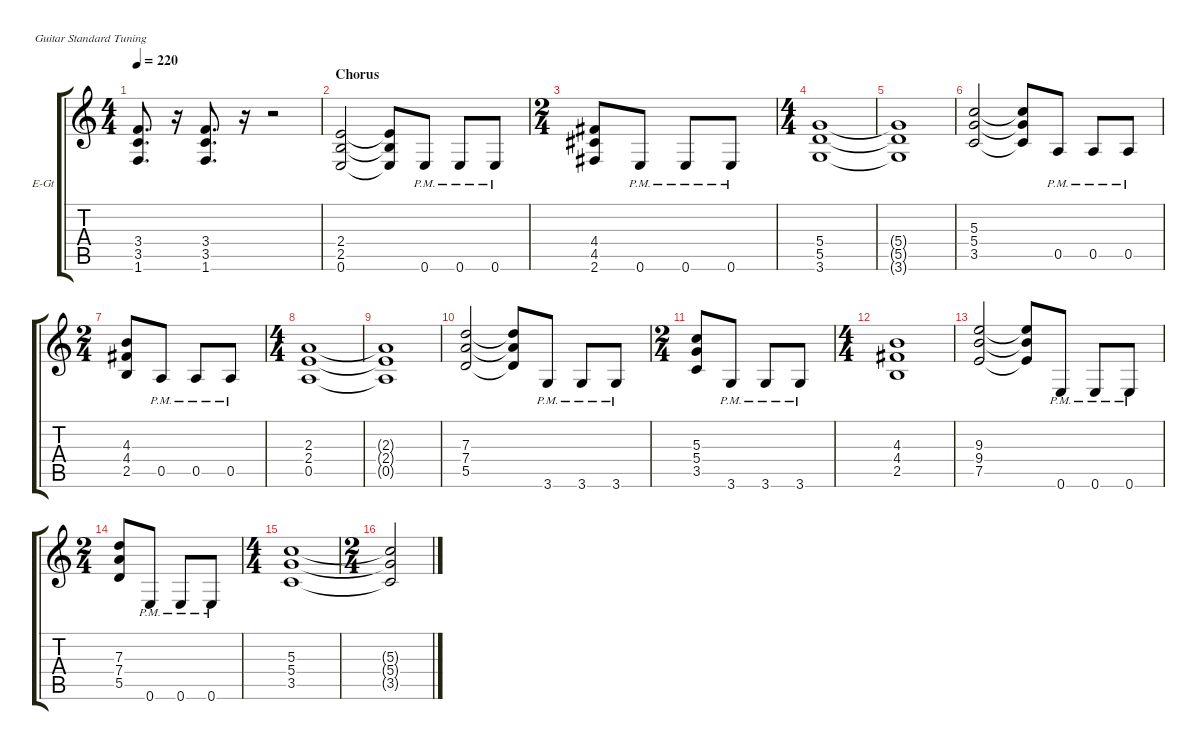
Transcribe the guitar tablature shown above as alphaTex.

\hideDynamics
\bracketExtendMode groupsimilarinstruments
\firstSystemTrackNameOrientation horizontal
\otherSystemsTrackNameOrientation horizontal
\track ("James Hetfield" "E-Gt") {multiBarRest instrument distortionguitar}
\staff {score tabs}
\tuning (E4 B3 G3 D3 A2 E2)
\ts (4 4)
\tempo 220
\clef g2
\ks c
(3.4 3.5 1.6).8{d dy fff} r.16 (3.4 3.5 1.6).8{d} r.16 r.2 |
\section ("" "Chorus")
(2.4 2.5 0.6).2 (2.4{t} 2.5{t} 0.6{t}).8{dy f} 0.6{pm}.8{dy fff} 0.6{pm}.8 0.6{pm}.8 |
\ts (2 4)
(4.4 4.5 2.6).8{dy f} 0.6{pm}.8{dy fff} 0.6{pm}.8 0.6{pm}.8 |
\ts (4 4)
(5.4 5.5 3.6).1{dy f} |
(5.4{t} 5.5{t} 3.6{t}).1 |
(5.3 5.4 3.5).2{dy fff} (5.3{t} 5.4{t} 3.5{t}).8{dy f} 0.5{pm}.8{dy fff} 0.5{pm}.8 0.5{pm}.8 |
\ts (2 4)
(4.3 4.4 2.5).8{dy f} 0.5{pm}.8{dy fff} 0.5{pm}.8 0.5{pm}.8 |
\ts (4 4)
(2.3 2.4 0.5).1 |
(2.3{t} 2.4{t} 0.5{t}).1{dy f} |
(7.3 7.4 5.5).2{dy fff} (7.3{t} 7.4{t} 5.5{t}).8{dy f} 3.6{pm}.8{dy fff} 3.6{pm}.8 3.6{pm}.8 |
\ts (2 4)
(5.3 5.4 3.5).8 3.6{pm}.8 3.6{pm}.8 3.6{pm}.8 |
\ts (4 4)
(4.3 4.4 2.5).1 |
(9.3 9.4 7.5).2 (9.3{t} 9.4{t} 7.5{t}).8{dy f} 0.6{pm}.8{dy fff} 0.6{pm}.8 0.6{pm}.8 |
\ts (2 4)
(7.3 7.4 5.5).8 0.6{pm}.8 0.6{pm}.8 0.6{pm}.8 |
\ts (4 4)
(5.3 5.4 3.5).1 |
\ts (2 4)
(5.3{t} 5.4{t} 3.5{t}).2{dy f}
